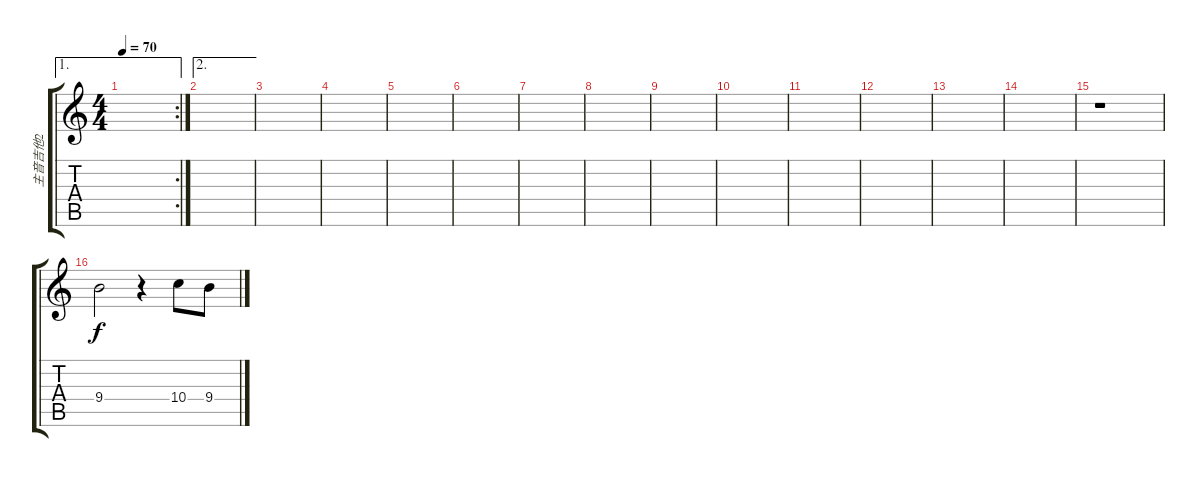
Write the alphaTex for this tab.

\track ("主音吉他2" "主音吉他2") {instrument overdrivenguitar}
\staff {score tabs}
\tuning (E4 B3 G3 D3 A2 E2) {hide}
\ae 1
\rc 2
\ts (4 4)
\tempo 70
\clef g2
\ks c
|
\ae 2
|
|
|
|
|
|
|
|
|
|
|
|
|
r.1 |
9.4.2 r.4 10.4.8 9.4.8
